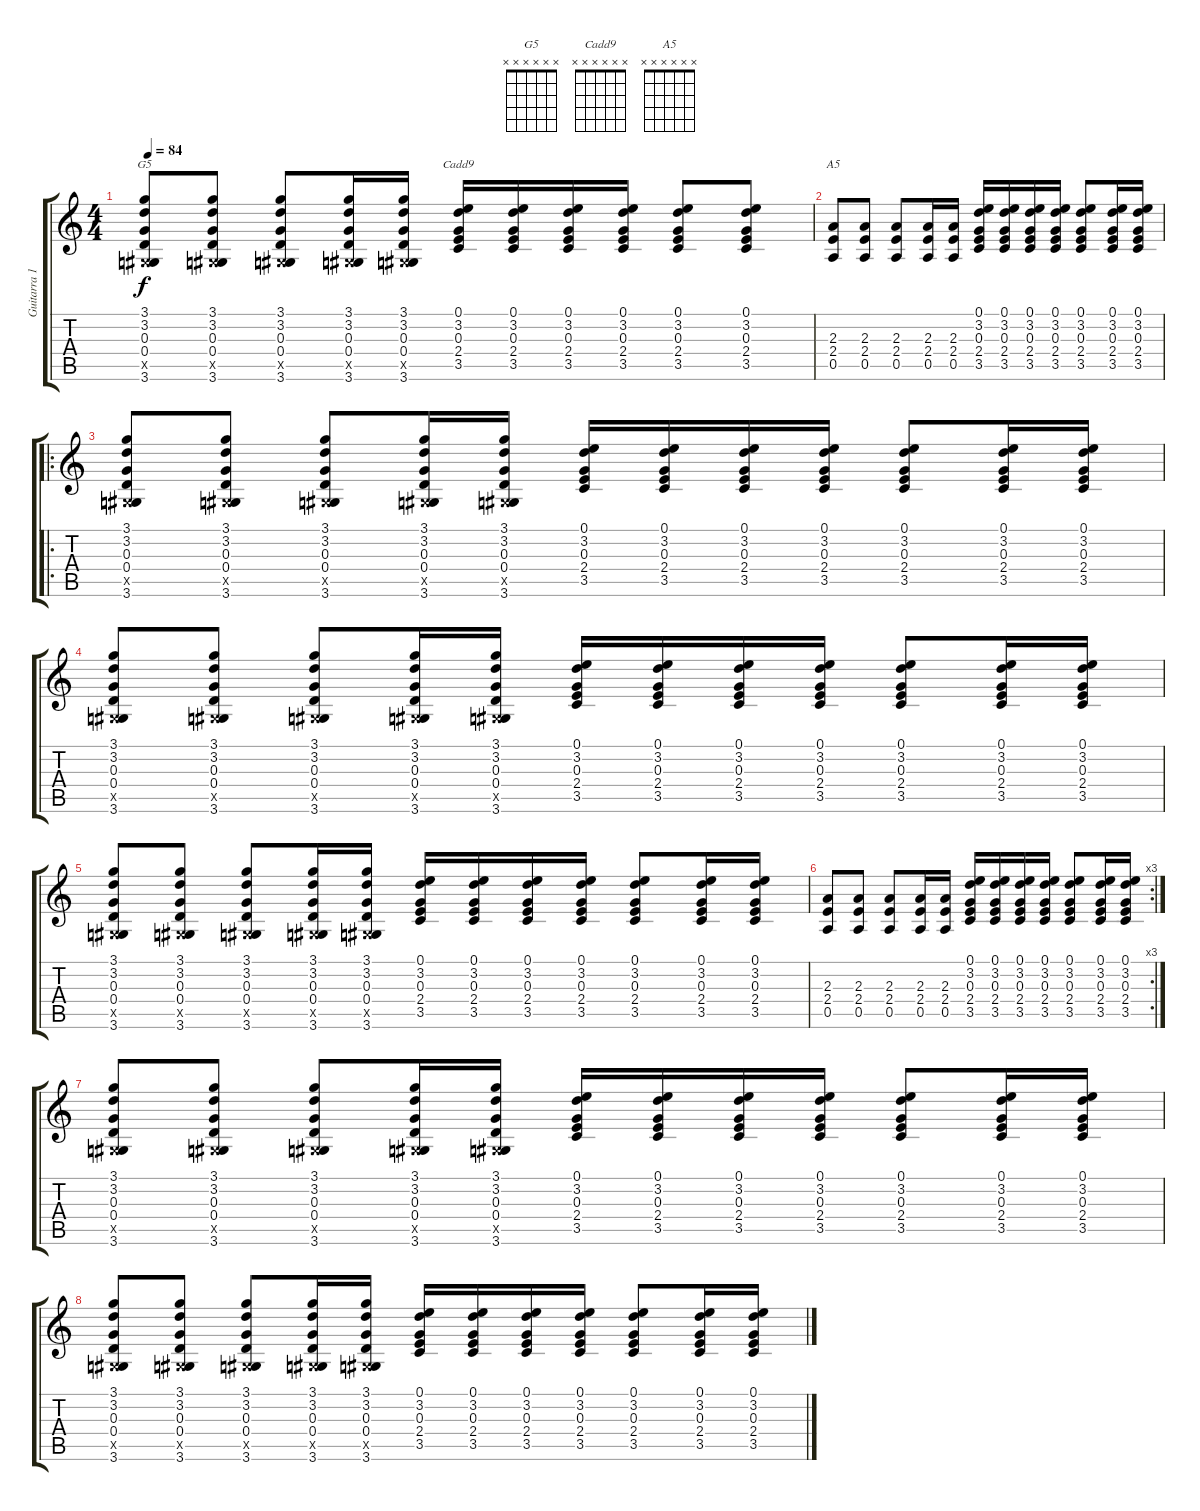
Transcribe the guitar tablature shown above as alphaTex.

\track ("Guitarra 1" "Guitarra 1") {instrument distortionguitar}
\staff {score tabs}
\tuning (E4 B3 G3 D3 A2 E2) {hide}
\chord ("G5" x x x x x x)
\chord ("Cadd9" x x x x x x)
\chord ("A5" x x x x x x)
\ts (4 4)
\tempo 84
\clef g2
\ks c
(3.1 3.2 0.3 0.4 -1.5{x} 3.6).8{ch "G5" dy f} (3.1 3.2 0.3 0.4 -1.5{x} 3.6).8 (3.1 3.2 0.3 0.4 -1.5{x} 3.6).8 (3.1 3.2 0.3 0.4 -1.5{x} 3.6).16 (3.1 3.2 0.3 0.4 -1.5{x} 3.6).16 (0.1 3.2 0.3 2.4 3.5).16{ch "Cadd9"} (0.1 3.2 0.3 2.4 3.5).16 (0.1 3.2 0.3 2.4 3.5).16 (0.1 3.2 0.3 2.4 3.5).16 (0.1 3.2 0.3 2.4 3.5).8 (0.1 3.2 0.3 2.4 3.5).8 |
(2.3 2.4 0.5).8{ch "A5"} (2.3 2.4 0.5).8 (2.3 2.4 0.5).8 (2.3 2.4 0.5).16 (2.3 2.4 0.5).16 (0.1 3.2 0.3 2.4 3.5).16 (0.1 3.2 0.3 2.4 3.5).16 (0.1 3.2 0.3 2.4 3.5).16 (0.1 3.2 0.3 2.4 3.5).16 (0.1 3.2 0.3 2.4 3.5).8 (0.1 3.2 0.3 2.4 3.5).16 (0.1 3.2 0.3 2.4 3.5).16 |
\ro
(3.1 3.2 0.3 0.4 -1.5{x} 3.6).8 (3.1 3.2 0.3 0.4 -1.5{x} 3.6).8 (3.1 3.2 0.3 0.4 -1.5{x} 3.6).8 (3.1 3.2 0.3 0.4 -1.5{x} 3.6).16 (3.1 3.2 0.3 0.4 -1.5{x} 3.6).16 (0.1 3.2 0.3 2.4 3.5).16 (0.1 3.2 0.3 2.4 3.5).16 (0.1 3.2 0.3 2.4 3.5).16 (0.1 3.2 0.3 2.4 3.5).16 (0.1 3.2 0.3 2.4 3.5).8 (0.1 3.2 0.3 2.4 3.5).16 (0.1 3.2 0.3 2.4 3.5).16 |
(3.1 3.2 0.3 0.4 -1.5{x} 3.6).8 (3.1 3.2 0.3 0.4 -1.5{x} 3.6).8 (3.1 3.2 0.3 0.4 -1.5{x} 3.6).8 (3.1 3.2 0.3 0.4 -1.5{x} 3.6).16 (3.1 3.2 0.3 0.4 -1.5{x} 3.6).16 (0.1 3.2 0.3 2.4 3.5).16 (0.1 3.2 0.3 2.4 3.5).16 (0.1 3.2 0.3 2.4 3.5).16 (0.1 3.2 0.3 2.4 3.5).16 (0.1 3.2 0.3 2.4 3.5).8 (0.1 3.2 0.3 2.4 3.5).16 (0.1 3.2 0.3 2.4 3.5).16 |
(3.1 3.2 0.3 0.4 -1.5{x} 3.6).8 (3.1 3.2 0.3 0.4 -1.5{x} 3.6).8 (3.1 3.2 0.3 0.4 -1.5{x} 3.6).8 (3.1 3.2 0.3 0.4 -1.5{x} 3.6).16 (3.1 3.2 0.3 0.4 -1.5{x} 3.6).16 (0.1 3.2 0.3 2.4 3.5).16 (0.1 3.2 0.3 2.4 3.5).16 (0.1 3.2 0.3 2.4 3.5).16 (0.1 3.2 0.3 2.4 3.5).16 (0.1 3.2 0.3 2.4 3.5).8 (0.1 3.2 0.3 2.4 3.5).16 (0.1 3.2 0.3 2.4 3.5).16 |
\rc 3
(2.3 2.4 0.5).8 (2.3 2.4 0.5).8 (2.3 2.4 0.5).8 (2.3 2.4 0.5).16 (2.3 2.4 0.5).16 (0.1 3.2 0.3 2.4 3.5).16 (0.1 3.2 0.3 2.4 3.5).16 (0.1 3.2 0.3 2.4 3.5).16 (0.1 3.2 0.3 2.4 3.5).16 (0.1 3.2 0.3 2.4 3.5).8 (0.1 3.2 0.3 2.4 3.5).16 (0.1 3.2 0.3 2.4 3.5).16 |
(3.1 3.2 0.3 0.4 -1.5{x} 3.6).8 (3.1 3.2 0.3 0.4 -1.5{x} 3.6).8 (3.1 3.2 0.3 0.4 -1.5{x} 3.6).8 (3.1 3.2 0.3 0.4 -1.5{x} 3.6).16 (3.1 3.2 0.3 0.4 -1.5{x} 3.6).16 (0.1 3.2 0.3 2.4 3.5).16 (0.1 3.2 0.3 2.4 3.5).16 (0.1 3.2 0.3 2.4 3.5).16 (0.1 3.2 0.3 2.4 3.5).16 (0.1 3.2 0.3 2.4 3.5).8 (0.1 3.2 0.3 2.4 3.5).16 (0.1 3.2 0.3 2.4 3.5).16 |
(3.1 3.2 0.3 0.4 -1.5{x} 3.6).8 (3.1 3.2 0.3 0.4 -1.5{x} 3.6).8 (3.1 3.2 0.3 0.4 -1.5{x} 3.6).8 (3.1 3.2 0.3 0.4 -1.5{x} 3.6).16 (3.1 3.2 0.3 0.4 -1.5{x} 3.6).16 (0.1 3.2 0.3 2.4 3.5).16 (0.1 3.2 0.3 2.4 3.5).16 (0.1 3.2 0.3 2.4 3.5).16 (0.1 3.2 0.3 2.4 3.5).16 (0.1 3.2 0.3 2.4 3.5).8 (0.1 3.2 0.3 2.4 3.5).16 (0.1 3.2 0.3 2.4 3.5).16
